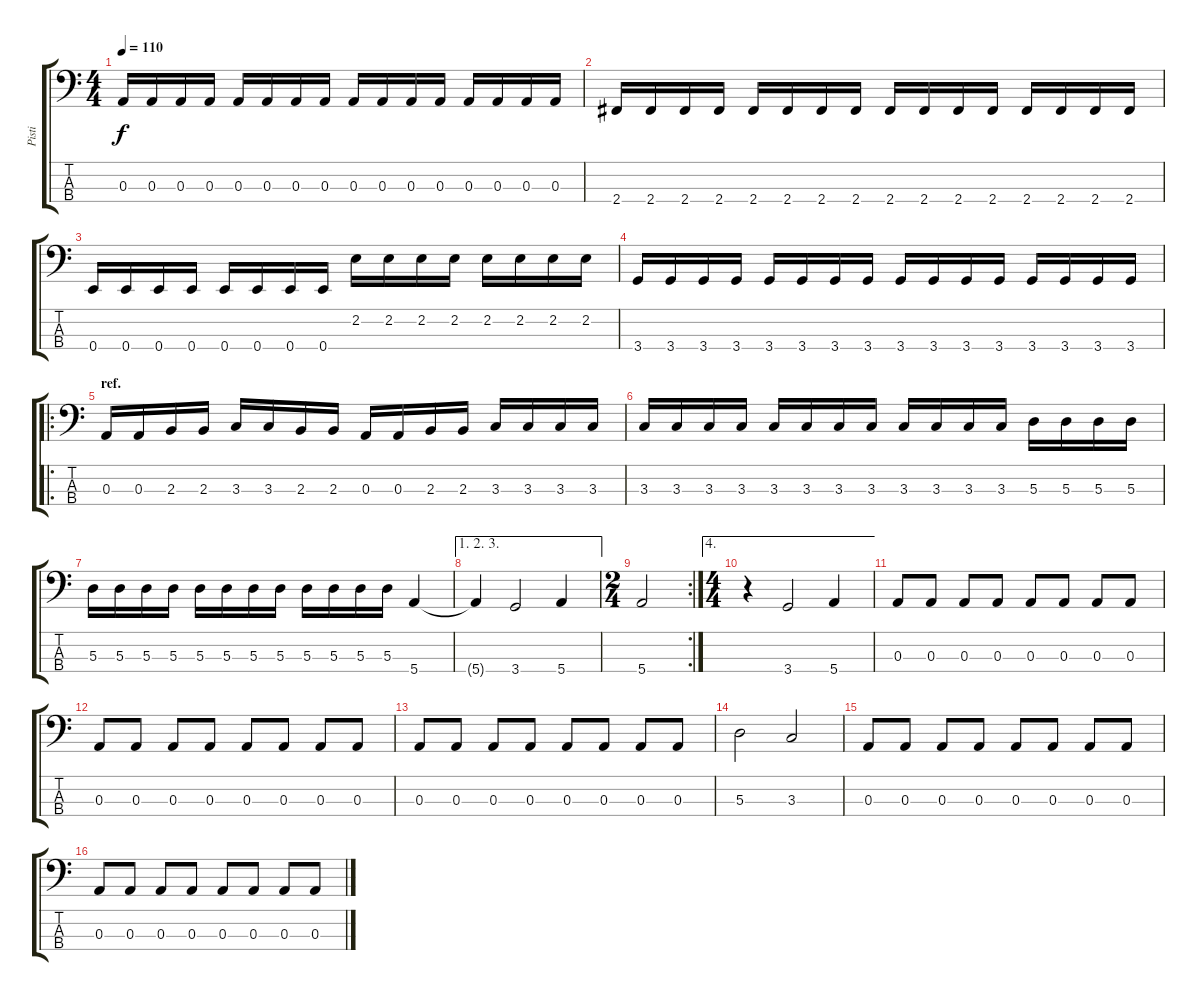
\track ("Pisti" "Pisti") {instrument electricbassfinger}
\staff {score tabs}
\tuning (G2 D2 A1 E1) {hide}
\ts (4 4)
\tempo 110
\clef f4
\ks c
0.3.16{dy f} 0.3.16 0.3.16 0.3.16 0.3.16 0.3.16 0.3.16 0.3.16 0.3.16 0.3.16 0.3.16 0.3.16 0.3.16 0.3.16 0.3.16 0.3.16 |
2.4.16 2.4.16 2.4.16 2.4.16 2.4.16 2.4.16 2.4.16 2.4.16 2.4.16 2.4.16 2.4.16 2.4.16 2.4.16 2.4.16 2.4.16 2.4.16 |
0.4.16 0.4.16 0.4.16 0.4.16 0.4.16 0.4.16 0.4.16 0.4.16 2.2.16 2.2.16 2.2.16 2.2.16 2.2.16 2.2.16 2.2.16 2.2.16 |
3.4.16 3.4.16 3.4.16 3.4.16 3.4.16 3.4.16 3.4.16 3.4.16 3.4.16 3.4.16 3.4.16 3.4.16 3.4.16 3.4.16 3.4.16 3.4.16 |
\ro
\section ("" "ref.")
0.3.16 0.3.16 2.3.16 2.3.16 3.3.16 3.3.16 2.3.16 2.3.16 0.3.16 0.3.16 2.3.16 2.3.16 3.3.16 3.3.16 3.3.16 3.3.16 |
3.3.16 3.3.16 3.3.16 3.3.16 3.3.16 3.3.16 3.3.16 3.3.16 3.3.16 3.3.16 3.3.16 3.3.16 5.3.16 5.3.16 5.3.16 5.3.16 |
5.3.16 5.3.16 5.3.16 5.3.16 5.3.16 5.3.16 5.3.16 5.3.16 5.3.16 5.3.16 5.3.16 5.3.16 5.4.4 |
\ae (1 2 3)
5.4{t}.4 3.4.2 5.4.4 |
\rc 2
\ts (2 4)
5.4.2 |
\ae 4
\ts (4 4)
r.4 3.4.2 5.4.4 |
0.3.8 0.3.8 0.3.8 0.3.8 0.3.8 0.3.8 0.3.8 0.3.8 |
0.3.8 0.3.8 0.3.8 0.3.8 0.3.8 0.3.8 0.3.8 0.3.8 |
0.3.8 0.3.8 0.3.8 0.3.8 0.3.8 0.3.8 0.3.8 0.3.8 |
5.3.2 3.3.2 |
0.3.8 0.3.8 0.3.8 0.3.8 0.3.8 0.3.8 0.3.8 0.3.8 |
0.3.8 0.3.8 0.3.8 0.3.8 0.3.8 0.3.8 0.3.8 0.3.8
